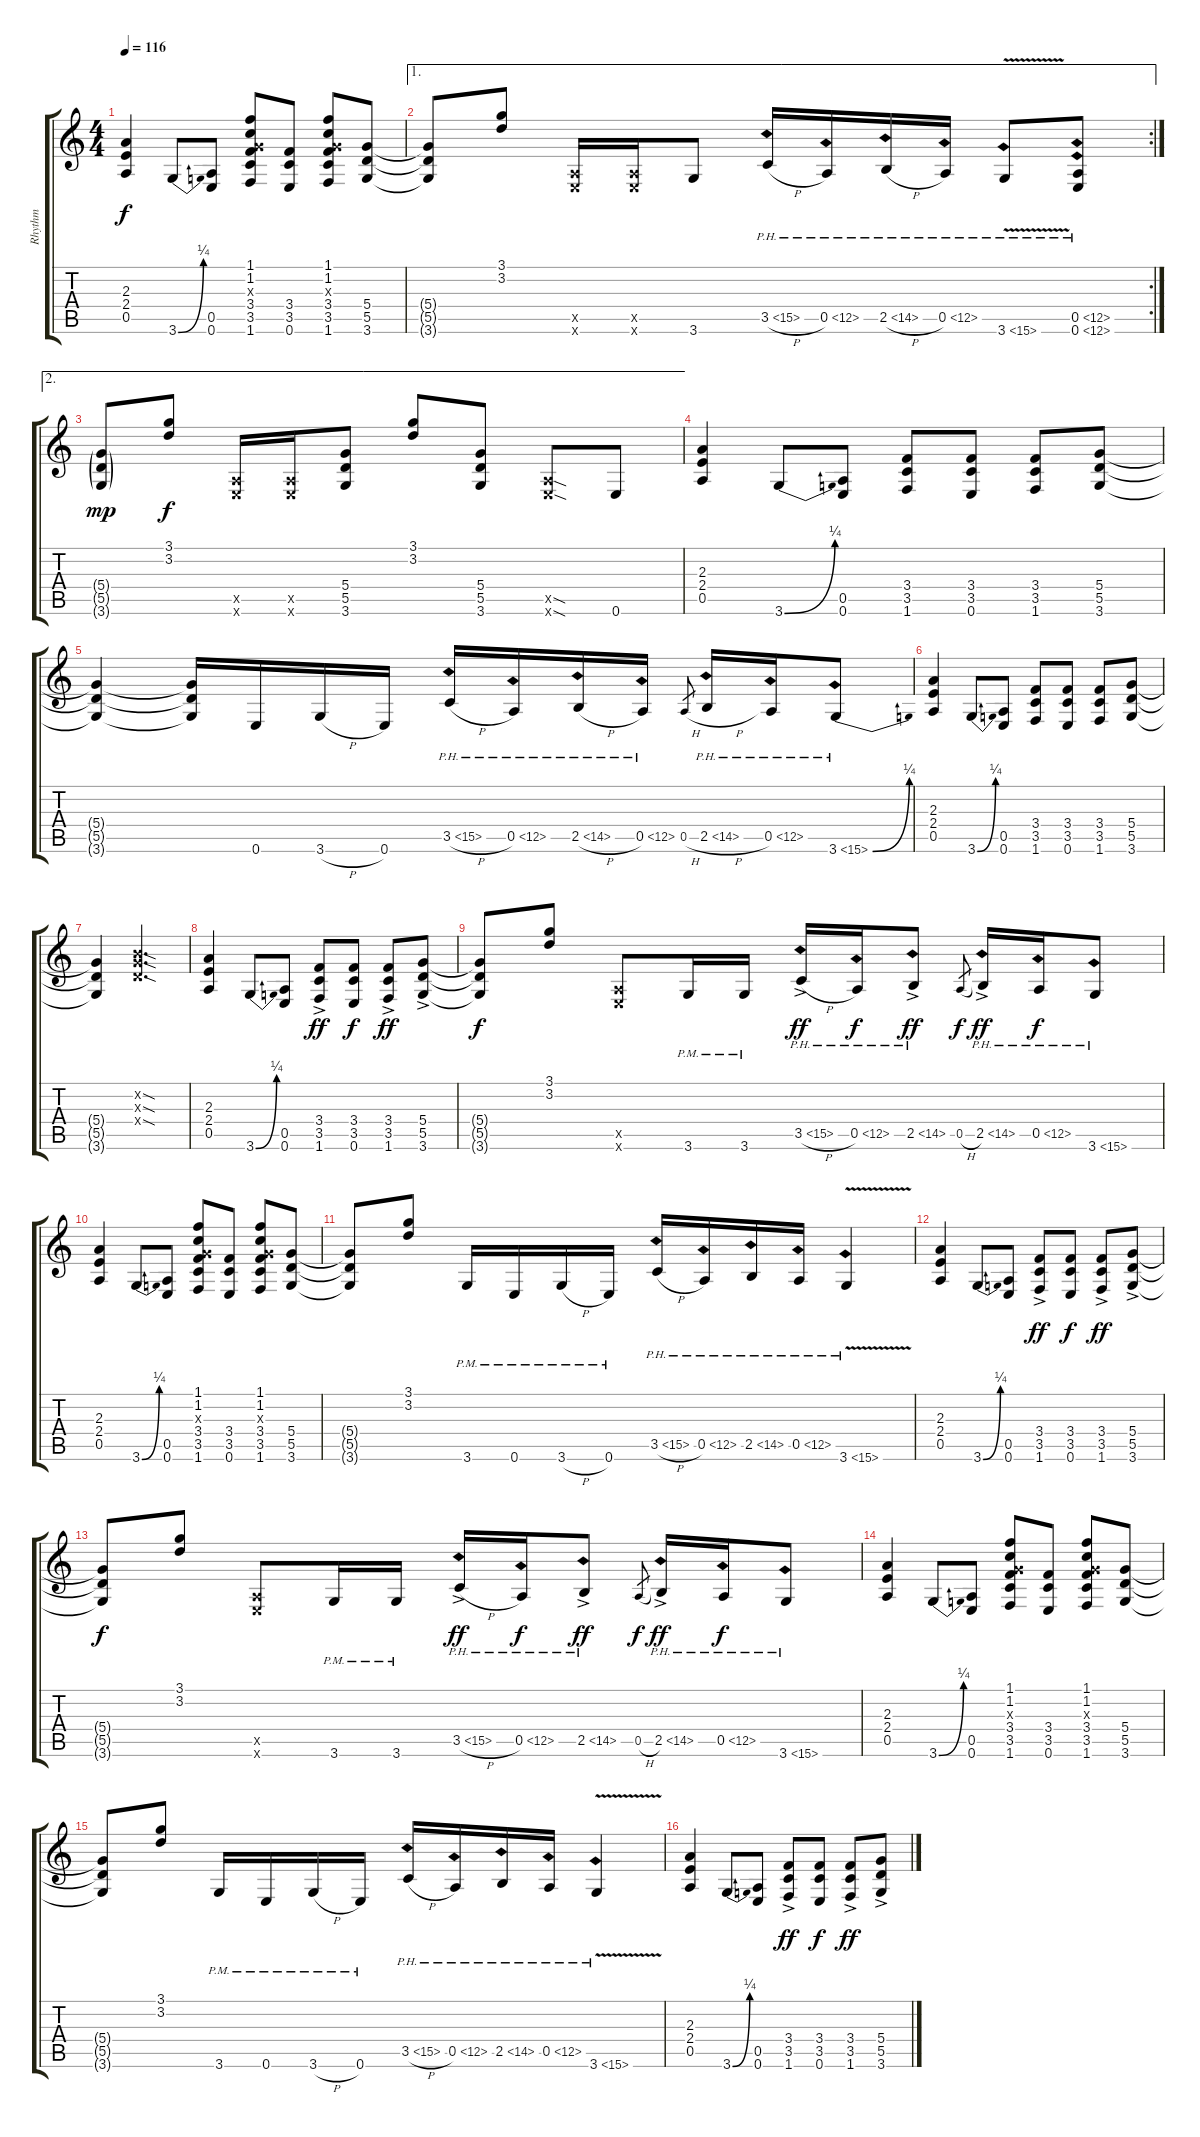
\track ("Rhythm" "Rhythm") {instrument distortionguitar}
\staff {score tabs}
\tuning (E4 B3 G3 D3 A2 E2) {hide}
\ts (4 4)
\tempo 116
\clef g2
\ks c
(2.3 2.4 0.5).4{dy f instrument distortionguitar} 3.6{be (bend 0 0 60 1)}.8 (0.5 0.6).8 (1.1 1.2 0.3{x} 3.4 3.5 1.6).8 (3.4 3.5 0.6).8 (1.1 1.2 0.3{x} 3.4 3.5 1.6).8 (5.4 5.5 3.6).8 |
\ae 1
\rc 2
(5.4{t} 5.5{t} 3.6{t}).8 (3.1 3.2).8 (0.5{x} 0.6{x}).16 (0.5{x} 0.6{x}).16 3.6.8 3.5{ph 12 h}.16 0.5{ph 12}.16 2.5{ph 12 h}.16 0.5{ph 12}.16 3.6{ph 12 v}.8 (0.5{ph 12} 0.6{ph 12}).8 |
\ae 2
(5.4{g} 5.5{g} 3.6{g}).8{dy mp} (3.1 3.2).8{dy f} (0.5{x} 0.6{x}).16 (0.5{x} 0.6{x}).16 (5.4 5.5 3.6).8 (3.1 3.2).8 (5.4 5.5 3.6).8 (0.5{sod x} 0.6{sod x}).8 0.6.8 |
(2.3 2.4 0.5).4 3.6{be (bend 0 0 60 1)}.8 (0.5 0.6).8 (3.4 3.5 1.6).8 (3.4 3.5 0.6).8 (3.4 3.5 1.6).8 (5.4 5.5 3.6).8 |
(5.4{t} 5.5{t} 3.6{t}).4 (5.4{t} 5.5{t} 3.6{t}).16 0.6.16 3.6{h}.16 0.6.16 3.5{ph 12 h}.16 0.5{ph 12}.16 2.5{ph 12 h}.16 0.5{ph 12}.16 0.5{h}.8{gr} 2.5{ph 12 h}.16 0.5{ph 12}.16 3.6{be (bend 0 0 60 1) ph 12}.8 |
(2.3 2.4 0.5).4 3.6{be (bend 0 0 60 1)}.8 (0.5 0.6).8 (3.4 3.5 1.6).8 (3.4 3.5 0.6).8 (3.4 3.5 1.6).8 (5.4 5.5 3.6).8 |
(5.4{t} 5.5{t} 3.6{t}).4 (0.2{sod x} 0.3{sod x} 0.4{sod x}).2{d} |
(2.3 2.4 0.5).4{volume 10} 3.6{be (bend 0 0 60 1)}.8 (0.5 0.6).8 (3.4{ac} 3.5{ac} 1.6{ac}).8{dy ff} (3.4 3.5 0.6).8{dy f} (3.4{ac} 3.5{ac} 1.6{ac}).8{dy ff} (5.4{ac} 5.5{ac} 3.6{ac}).8 |
(5.4{t} 5.5{t} 3.6{t}).8{dy f} (3.1 3.2).8 (0.5{x} 0.6{x}).8 3.6{pm}.16 3.6{pm}.16 3.5{ph 12 h ac}.16{dy ff} 0.5{ph 12}.16{dy f} 2.5{ph 12 ac}.8{dy ff} 0.5{h}.8{gr dy f} 2.5{ph 12 ac}.16{dy ff} 0.5{ph 12}.16{dy f} 3.6{ph 12}.8 |
(2.3 2.4 0.5).4 3.6{be (bend 0 0 60 1)}.8 (0.5 0.6).8 (1.1 1.2 0.3{x} 3.4 3.5 1.6).8 (3.4 3.5 0.6).8 (1.1 1.2 0.3{x} 3.4 3.5 1.6).8 (5.4 5.5 3.6).8 |
(5.4{t} 5.5{t} 3.6{t}).8 (3.1 3.2).8 3.6{pm}.16 0.6{pm}.16 3.6{h pm}.16 0.6{pm}.16 3.5{ph 12 h}.16 0.5{ph 12}.16 2.5{ph 12}.16 0.5{ph 12}.16 3.6{ph 12 v}.4 |
(2.3 2.4 0.5).4 3.6{be (bend 0 0 60 1)}.8 (0.5 0.6).8 (3.4{ac} 3.5{ac} 1.6{ac}).8{dy ff} (3.4 3.5 0.6).8{dy f} (3.4{ac} 3.5{ac} 1.6{ac}).8{dy ff} (5.4{ac} 5.5{ac} 3.6{ac}).8 |
(5.4{t} 5.5{t} 3.6{t}).8{dy f} (3.1 3.2).8 (0.5{x} 0.6{x}).8 3.6{pm}.16 3.6{pm}.16 3.5{ph 12 h ac}.16{dy ff} 0.5{ph 12}.16{dy f} 2.5{ph 12 ac}.8{dy ff} 0.5{h}.8{gr dy f} 2.5{ph 12 ac}.16{dy ff} 0.5{ph 12}.16{dy f} 3.6{ph 12}.8 |
(2.3 2.4 0.5).4 3.6{be (bend 0 0 60 1)}.8 (0.5 0.6).8 (1.1 1.2 0.3{x} 3.4 3.5 1.6).8 (3.4 3.5 0.6).8 (1.1 1.2 0.3{x} 3.4 3.5 1.6).8 (5.4 5.5 3.6).8 |
(5.4{t} 5.5{t} 3.6{t}).8 (3.1 3.2).8 3.6{pm}.16 0.6{pm}.16 3.6{h pm}.16 0.6{pm}.16 3.5{ph 12 h}.16 0.5{ph 12}.16 2.5{ph 12}.16 0.5{ph 12}.16 3.6{ph 12 v}.4 |
(2.3 2.4 0.5).4 3.6{be (bend 0 0 60 1)}.8 (0.5 0.6).8 (3.4{ac} 3.5{ac} 1.6{ac}).8{dy ff} (3.4 3.5 0.6).8{dy f} (3.4{ac} 3.5{ac} 1.6{ac}).8{dy ff} (5.4{ac} 5.5{ac} 3.6{ac}).8
